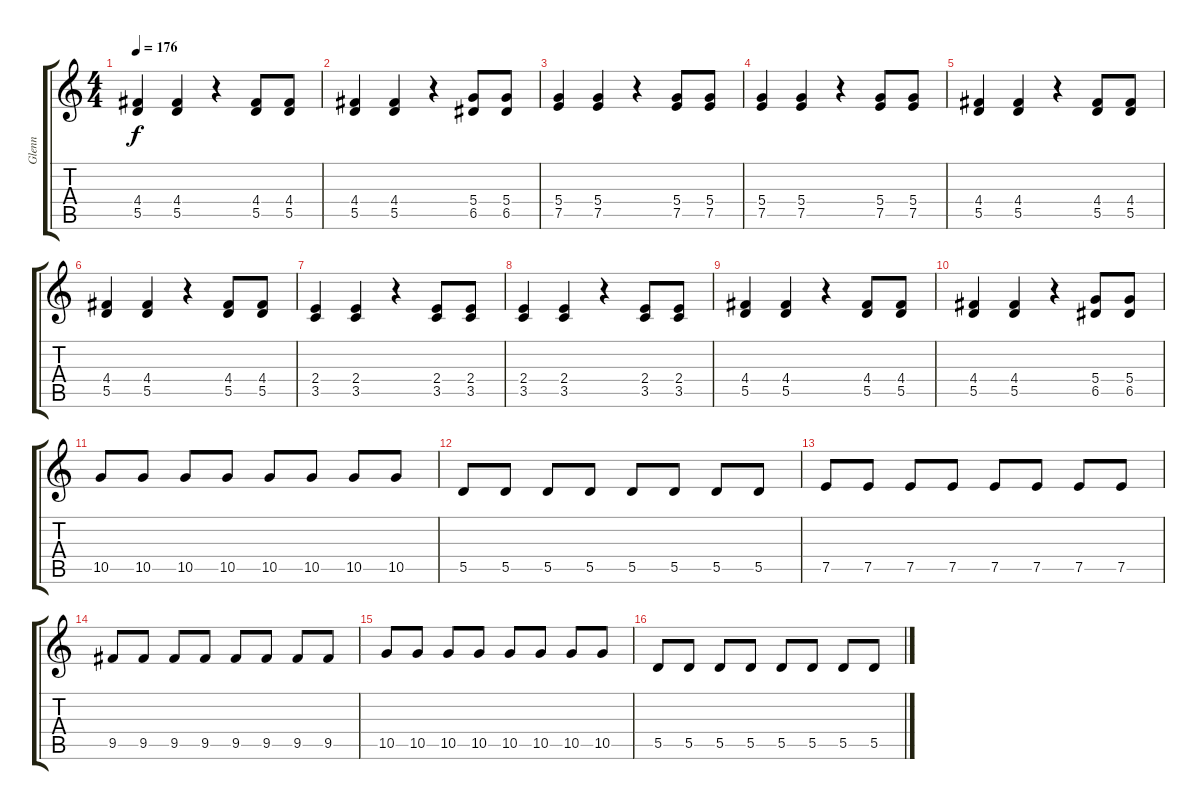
\track ("Glenn" "Glenn") {instrument distortionguitar}
\staff {score tabs}
\tuning (E4 B3 G3 D3 A2 E2) {hide}
\ts (4 4)
\tempo 176
\clef g2
\ks c
(4.4 5.5).4{dy f} (4.4 5.5).4 r.4 (4.4 5.5).8 (4.4 5.5).8 |
(4.4 5.5).4 (4.4 5.5).4 r.4 (5.4 6.5).8 (5.4 6.5).8 |
(5.4 7.5).4 (5.4 7.5).4 r.4 (5.4 7.5).8 (5.4 7.5).8 |
(5.4 7.5).4 (5.4 7.5).4 r.4 (5.4 7.5).8 (5.4 7.5).8 |
(4.4 5.5).4 (4.4 5.5).4 r.4 (4.4 5.5).8 (4.4 5.5).8 |
(4.4 5.5).4 (4.4 5.5).4 r.4 (4.4 5.5).8 (4.4 5.5).8 |
(2.4 3.5).4 (2.4 3.5).4 r.4 (2.4 3.5).8 (2.4 3.5).8 |
(2.4 3.5).4 (2.4 3.5).4 r.4 (2.4 3.5).8 (2.4 3.5).8 |
(4.4 5.5).4 (4.4 5.5).4 r.4 (4.4 5.5).8 (4.4 5.5).8 |
(4.4 5.5).4 (4.4 5.5).4 r.4 (5.4 6.5).8 (5.4 6.5).8 |
10.5.8 10.5.8 10.5.8 10.5.8 10.5.8 10.5.8 10.5.8 10.5.8 |
5.5.8 5.5.8 5.5.8 5.5.8 5.5.8 5.5.8 5.5.8 5.5.8 |
7.5.8 7.5.8 7.5.8 7.5.8 7.5.8 7.5.8 7.5.8 7.5.8 |
9.5.8 9.5.8 9.5.8 9.5.8 9.5.8 9.5.8 9.5.8 9.5.8 |
10.5.8 10.5.8 10.5.8 10.5.8 10.5.8 10.5.8 10.5.8 10.5.8 |
5.5.8 5.5.8 5.5.8 5.5.8 5.5.8 5.5.8 5.5.8 5.5.8
